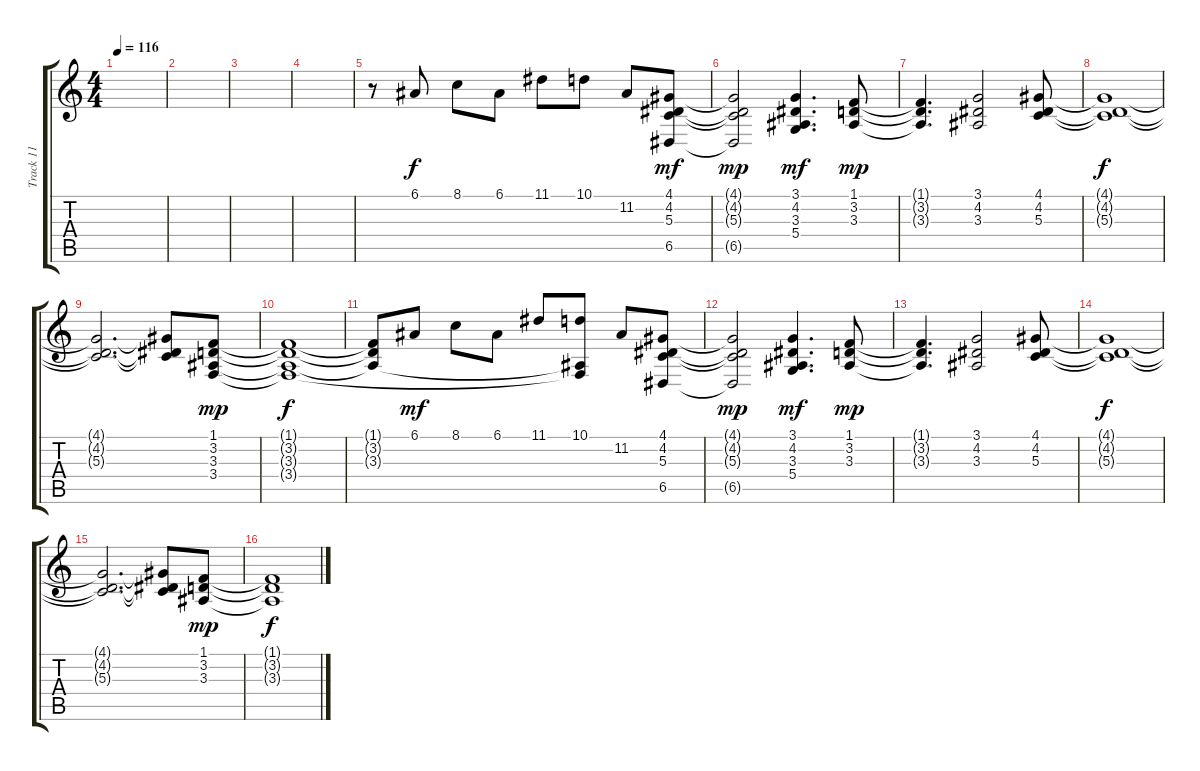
\track ("Track 11" "Track 11") {instrument lead2sawtooth}
\staff {score tabs}
\tuning (E4 B3 G3 D3 A2 E2) {hide}
\ts (4 4)
\tempo 116
\clef g2
\ks c
|
|
|
|
r.8{instrument lead2sawtooth} 6.1.8 8.1.8 6.1.8 11.1.8 10.1.8 11.2.8 (4.1 4.2 5.3 6.5).8{dy mf} |
(4.1{t} 4.2{t} 5.3{t} 6.5{t}).2{dy mp} (3.1 4.2 3.3 5.4).4{d dy mf} (1.1 3.2 3.3).8{dy mp} |
(1.1{t} 3.2{t} 3.3{t}).4{d} (3.1 4.2 3.3).2 (4.1 4.2 5.3).8 |
(4.1{t} 4.2{t} 5.3{t}).1{dy f} |
(4.1{t} 4.2{t} 5.3{t}).2{d} (4.1{t} 4.2{t} 5.3{t}).8 (1.1 3.2 3.3 3.4).8{dy mp} |
(1.1{t} 3.2{t} 3.3{t} 3.4{t}).1{dy f} |
(1.1{t} 3.2{t} 3.3{t}).8{instrument lead2sawtooth} 6.1.8{dy mf} 8.1.8 6.1.8 11.1.8 (10.1 3.3{t} 3.4{t}).8 11.2.8 (4.1 4.2 5.3 6.5).8 |
(4.1{t} 4.2{t} 5.3{t} 6.5{t}).2{dy mp} (3.1 4.2 3.3 5.4).4{d dy mf} (1.1 3.2 3.3).8{dy mp} |
(1.1{t} 3.2{t} 3.3{t}).4{d} (3.1 4.2 3.3).2 (4.1 4.2 5.3).8 |
(4.1{t} 4.2{t} 5.3{t}).1{dy f} |
(4.1{t} 4.2{t} 5.3{t}).2{d} (4.1{t} 4.2{t} 5.3{t}).8 (1.1 3.2 3.3).8{dy mp} |
(1.1{t} 3.2{t} 3.3{t}).1{dy f}
